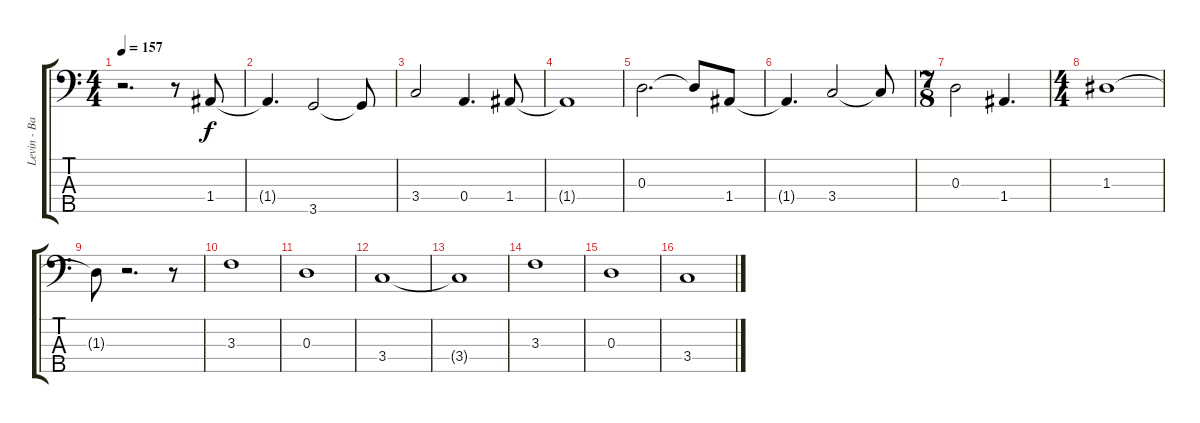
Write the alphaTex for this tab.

\track ("Levin - Bass" "Levin - Ba") {instrument electricbassfinger}
\staff {score tabs}
\tuning (B2 G2 D2 A1 E1) {hide}
\ts (4 4)
\tempo 157
\clef f4
\ks c
r.2{d dy f} r.8 1.4.8 |
1.4{t}.4{d} 3.5.2 3.5{t}.8 |
3.4.2 0.4.4{d} 1.4.8 |
1.4{t}.1 |
0.3.2{d} 0.3{t}.8 1.4.8 |
1.4{t}.4{d} 3.4.2 3.4{t}.8 |
\ts (7 8)
0.3.2 1.4.4{d} |
\ts (4 4)
1.3.1 |
1.3{t}.8 r.2{d} r.8 |
3.3.1 |
0.3.1 |
3.4.1 |
3.4{t}.1 |
3.3.1 |
0.3.1 |
3.4.1
